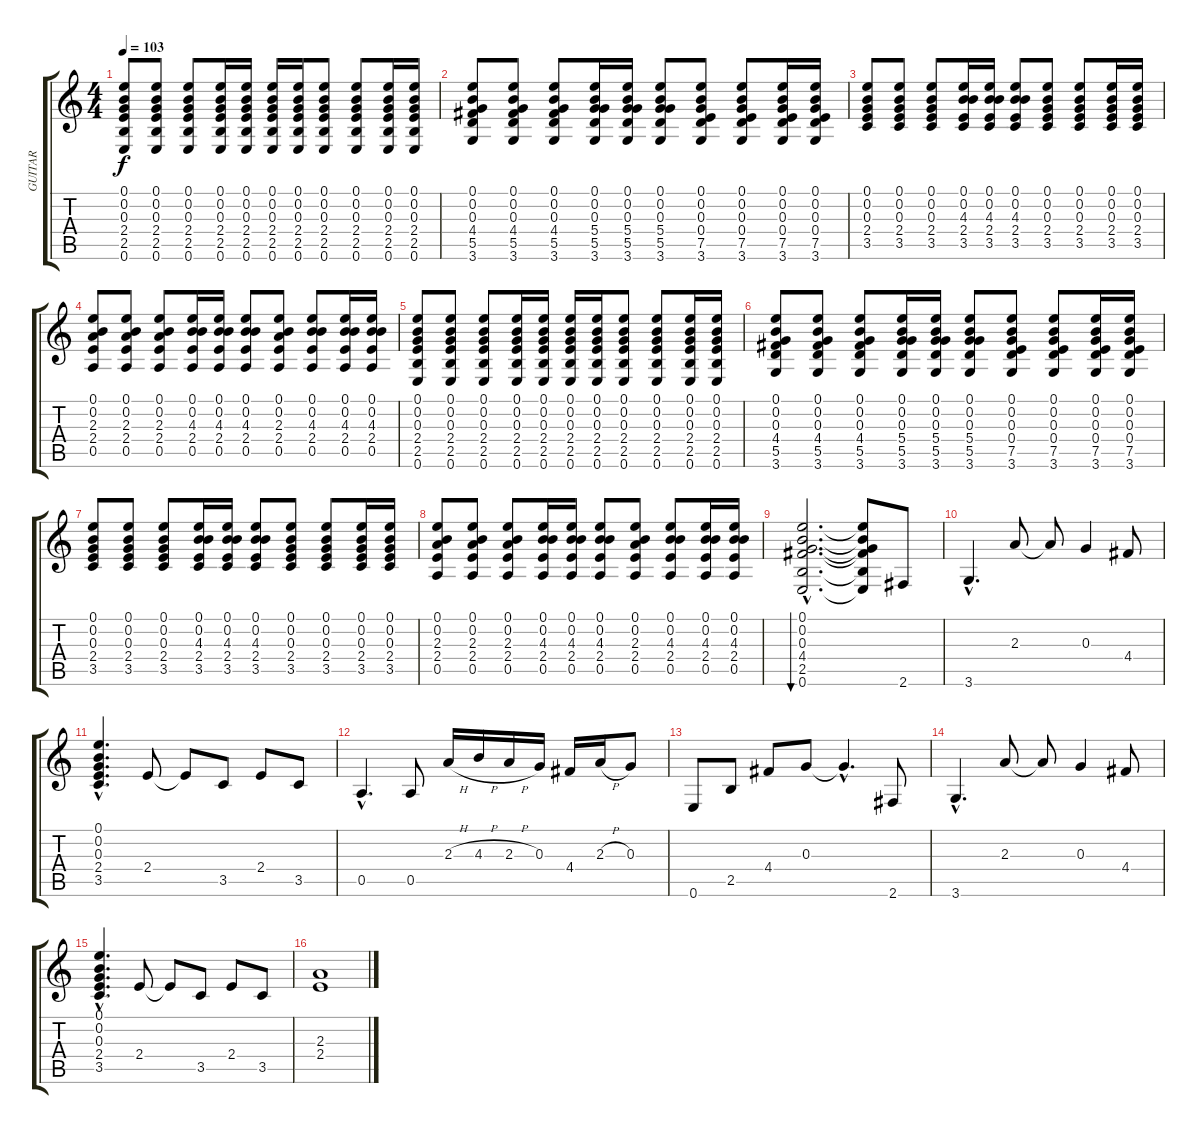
\track ("GUITAR " "GUITAR ") {instrument distortionguitar}
\staff {score tabs}
\tuning (E4 B3 G3 D3 A2 E2) {hide}
\ts (4 4)
\tempo 103
\clef g2
\ks c
(0.1 0.2 0.3 2.4 2.5 0.6).8{dy f} (0.1 0.2 0.3 2.4 2.5 0.6).8 (0.1 0.2 0.3 2.4 2.5 0.6).8 (0.1 0.2 0.3 2.4 2.5 0.6).16 (0.1 0.2 0.3 2.4 2.5 0.6).16 (0.1 0.2 0.3 2.4 2.5 0.6).16 (0.1 0.2 0.3 2.4 2.5 0.6).16 (0.1 0.2 0.3 2.4 2.5 0.6).8 (0.1 0.2 0.3 2.4 2.5 0.6).8 (0.1 0.2 0.3 2.4 2.5 0.6).16 (0.1 0.2 0.3 2.4 2.5 0.6).16 |
(0.1 0.2 0.3 4.4 5.5 3.6).8 (0.1 0.2 0.3 4.4 5.5 3.6).8 (0.1 0.2 0.3 4.4 5.5 3.6).8 (0.1 0.2 0.3 5.4 5.5 3.6).16 (0.1 0.2 0.3 5.4 5.5 3.6).16 (0.1 0.2 0.3 5.4 5.5 3.6).8 (0.1 0.2 0.3 0.4 7.5 3.6).8 (0.1 0.2 0.3 0.4 7.5 3.6).8 (0.1 0.2 0.3 0.4 7.5 3.6).16 (0.1 0.2 0.3 0.4 7.5 3.6).16 |
(0.1 0.2 0.3 2.4 3.5).8 (0.1 0.2 0.3 2.4 3.5).8 (0.1 0.2 0.3 2.4 3.5).8 (0.1 0.2 4.3 2.4 3.5).16 (0.1 0.2 4.3 2.4 3.5).16 (0.1 0.2 4.3 2.4 3.5).8 (0.1 0.2 0.3 2.4 3.5).8 (0.1 0.2 0.3 2.4 3.5).8 (0.1 0.2 0.3 2.4 3.5).16 (0.1 0.2 0.3 2.4 3.5).16 |
(0.1 0.2 2.3 2.4 0.5).8 (0.1 0.2 2.3 2.4 0.5).8 (0.1 0.2 2.3 2.4 0.5).8 (0.1 0.2 4.3 2.4 0.5).16 (0.1 0.2 4.3 2.4 0.5).16 (0.1 0.2 4.3 2.4 0.5).8 (0.1 0.2 2.3 2.4 0.5).8 (0.1 0.2 4.3 2.4 0.5).8 (0.1 0.2 4.3 2.4 0.5).16 (0.1 0.2 4.3 2.4 0.5).16 |
(0.1 0.2 0.3 2.4 2.5 0.6).8 (0.1 0.2 0.3 2.4 2.5 0.6).8 (0.1 0.2 0.3 2.4 2.5 0.6).8 (0.1 0.2 0.3 2.4 2.5 0.6).16 (0.1 0.2 0.3 2.4 2.5 0.6).16 (0.1 0.2 0.3 2.4 2.5 0.6).16 (0.1 0.2 0.3 2.4 2.5 0.6).16 (0.1 0.2 0.3 2.4 2.5 0.6).8 (0.1 0.2 0.3 2.4 2.5 0.6).8 (0.1 0.2 0.3 2.4 2.5 0.6).16 (0.1 0.2 0.3 2.4 2.5 0.6).16 |
(0.1 0.2 0.3 4.4 5.5 3.6).8 (0.1 0.2 0.3 4.4 5.5 3.6).8 (0.1 0.2 0.3 4.4 5.5 3.6).8 (0.1 0.2 0.3 5.4 5.5 3.6).16 (0.1 0.2 0.3 5.4 5.5 3.6).16 (0.1 0.2 0.3 5.4 5.5 3.6).8 (0.1 0.2 0.3 0.4 7.5 3.6).8 (0.1 0.2 0.3 0.4 7.5 3.6).8 (0.1 0.2 0.3 0.4 7.5 3.6).16 (0.1 0.2 0.3 0.4 7.5 3.6).16 |
(0.1 0.2 0.3 2.4 3.5).8 (0.1 0.2 0.3 2.4 3.5).8 (0.1 0.2 0.3 2.4 3.5).8 (0.1 0.2 4.3 2.4 3.5).16 (0.1 0.2 4.3 2.4 3.5).16 (0.1 0.2 4.3 2.4 3.5).8 (0.1 0.2 0.3 2.4 3.5).8 (0.1 0.2 0.3 2.4 3.5).8 (0.1 0.2 0.3 2.4 3.5).16 (0.1 0.2 0.3 2.4 3.5).16 |
(0.1 0.2 2.3 2.4 0.5).8 (0.1 0.2 2.3 2.4 0.5).8 (0.1 0.2 2.3 2.4 0.5).8 (0.1 0.2 4.3 2.4 0.5).16 (0.1 0.2 4.3 2.4 0.5).16 (0.1 0.2 4.3 2.4 0.5).8 (0.1 0.2 2.3 2.4 0.5).8 (0.1 0.2 4.3 2.4 0.5).8 (0.1 0.2 4.3 2.4 0.5).16 (0.1 0.2 4.3 2.4 0.5).16 |
(0.1{hac} 0.2{hac} 0.3{hac} 4.4{hac} 2.5{hac} 0.6{hac}).2{d bu 480} (0.1{t} 0.2{t} 0.3{t} 4.4{t} 2.5{t} 0.6{t}).8 2.6.8 |
3.6{hac}.4{d} 2.3.8 2.3{t}.8 0.3.4 4.4.8 |
(0.1{hac} 0.2{hac} 0.3{hac} 2.4{hac} 3.5{hac}).4{d} 2.4.8 2.4{t}.8 3.5.8 2.4.8 3.5.8 |
0.5{hac}.4{d} 0.5.8 2.3{h}.16 4.3{h}.16 2.3{h}.16 0.3.16 4.4.16 2.3{h}.16 0.3.8 |
0.6.8 2.5.8 4.4.8 0.3.8 0.3{hac t}.4{d} 2.6.8 |
3.6{hac}.4{d} 2.3.8 2.3{t}.8 0.3.4 4.4.8 |
(0.1{hac} 0.2{hac} 0.3{hac} 2.4{hac} 3.5{hac}).4{d} 2.4.8 2.4{t}.8 3.5.8 2.4.8 3.5.8 |
(2.3 2.4).1
